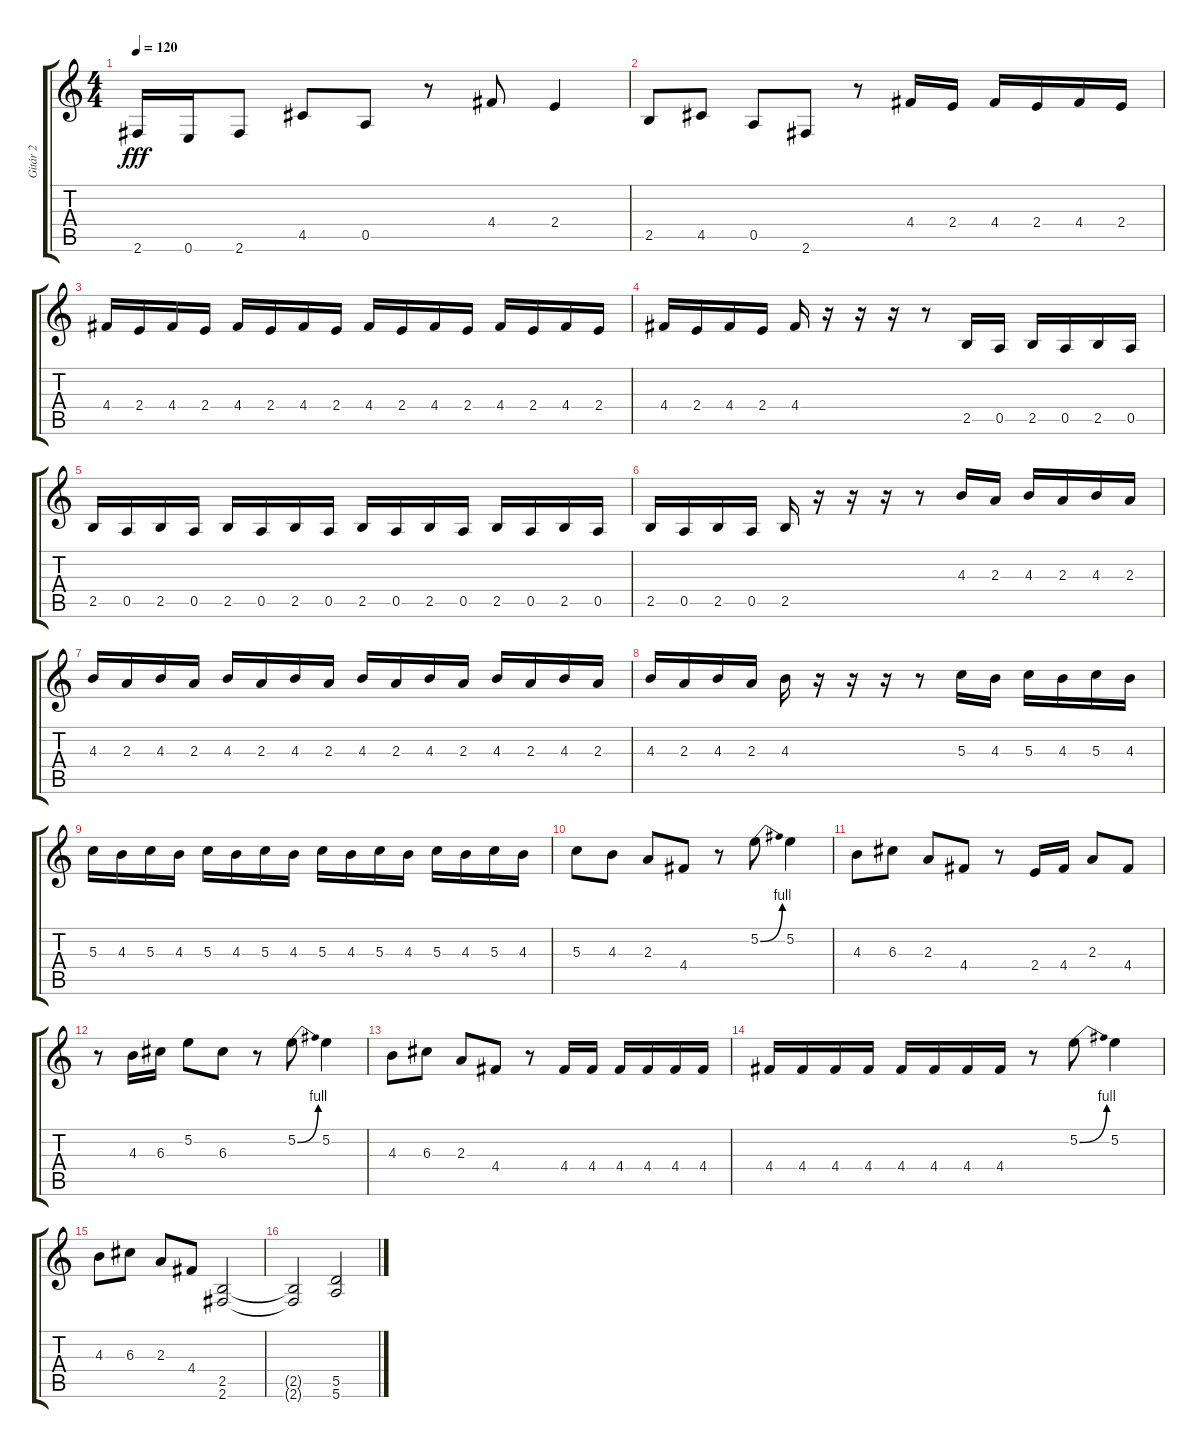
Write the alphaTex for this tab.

\track ("Gitár 2" "Gitár 2") {instrument distortionguitar}
\staff {score tabs}
\tuning (E4 B3 G3 D3 A2 E2) {hide}
\ts (4 4)
\tempo 120
\clef g2
\ks c
2.6.16{dy fff} 0.6.16 2.6.8 4.5.8 0.5.8 r.8 4.4.8 2.4.4 |
2.5.8 4.5.8 0.5.8 2.6.8 r.8 4.4.16 2.4.16 4.4.16 2.4.16 4.4.16 2.4.16 |
4.4.16 2.4.16 4.4.16 2.4.16 4.4.16 2.4.16 4.4.16 2.4.16 4.4.16 2.4.16 4.4.16 2.4.16 4.4.16 2.4.16 4.4.16 2.4.16 |
4.4.16 2.4.16 4.4.16 2.4.16 4.4.16 r.16 r.16 r.16 r.8 2.5.16 0.5.16 2.5.16 0.5.16 2.5.16 0.5.16 |
2.5.16 0.5.16 2.5.16 0.5.16 2.5.16 0.5.16 2.5.16 0.5.16 2.5.16 0.5.16 2.5.16 0.5.16 2.5.16 0.5.16 2.5.16 0.5.16 |
2.5.16 0.5.16 2.5.16 0.5.16 2.5.16 r.16 r.16 r.16 r.8 4.3.16 2.3.16 4.3.16 2.3.16 4.3.16 2.3.16 |
4.3.16 2.3.16 4.3.16 2.3.16 4.3.16 2.3.16 4.3.16 2.3.16 4.3.16 2.3.16 4.3.16 2.3.16 4.3.16 2.3.16 4.3.16 2.3.16 |
4.3.16 2.3.16 4.3.16 2.3.16 4.3.16 r.16 r.16 r.16 r.8 5.3.16 4.3.16 5.3.16 4.3.16 5.3.16 4.3.16 |
5.3.16 4.3.16 5.3.16 4.3.16 5.3.16 4.3.16 5.3.16 4.3.16 5.3.16 4.3.16 5.3.16 4.3.16 5.3.16 4.3.16 5.3.16 4.3.16 |
5.3.8 4.3.8 2.3.8 4.4.8 r.8 5.2{be (bend 0 0 60 4)}.8 5.2.4 |
4.3.8 6.3.8 2.3.8 4.4.8 r.8 2.4.16 4.4.16 2.3.8 4.4.8 |
r.8 4.3.16 6.3.16 5.2.8 6.3.8 r.8 5.2{be (bend 0 0 60 4)}.8 5.2.4 |
4.3.8 6.3.8 2.3.8 4.4.8 r.8 4.4.16 4.4.16 4.4.16 4.4.16 4.4.16 4.4.16 |
4.4.16 4.4.16 4.4.16 4.4.16 4.4.16 4.4.16 4.4.16 4.4.16 r.8 5.2{be (bend 0 0 60 4)}.8 5.2.4 |
4.3.8 6.3.8 2.3.8 4.4.8 (2.5 2.6).2 |
(2.5{t} 2.6{t}).2 (5.5 5.6).2
